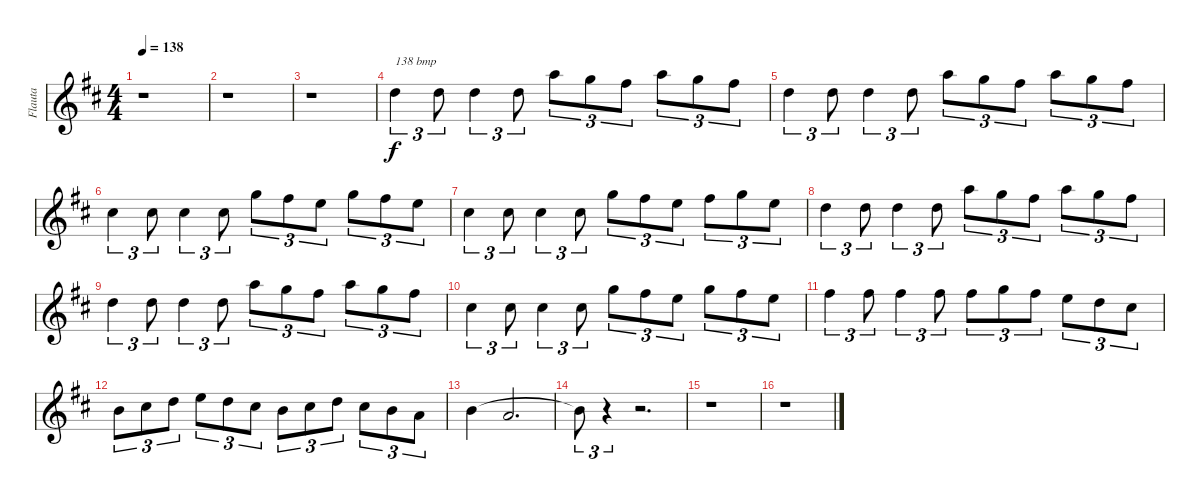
\track ("Flauta" "Flauta") {instrument flute}
\staff {score}
\tuning (E4 B3 G3 D3 A2 E2) {hide}
\ts (4 4)
\tempo 138
\clef g2
\ks d
r.1{dy f} |
r.1 |
r.1 |
15.2.4{tu (3 2) txt "138 bmp"} 15.2.8{tu (3 2)} 15.2.4{tu (3 2)} 15.2.8{tu (3 2)} 17.1.8{tu (3 2)} 15.1.8{tu (3 2)} 14.1.8{tu (3 2)} 17.1.8{tu (3 2)} 15.1.8{tu (3 2)} 14.1.8{tu (3 2)} |
15.2.4{tu (3 2)} 15.2.8{tu (3 2)} 15.2.4{tu (3 2)} 15.2.8{tu (3 2)} 17.1.8{tu (3 2)} 15.1.8{tu (3 2)} 14.1.8{tu (3 2)} 17.1.8{tu (3 2)} 15.1.8{tu (3 2)} 14.1.8{tu (3 2)} |
14.2.4{tu (3 2)} 14.2.8{tu (3 2)} 14.2.4{tu (3 2)} 14.2.8{tu (3 2)} 15.1.8{tu (3 2)} 14.1.8{tu (3 2)} 12.1.8{tu (3 2)} 15.1.8{tu (3 2)} 14.1.8{tu (3 2)} 12.1.8{tu (3 2)} |
14.2.4{tu (3 2)} 14.2.8{tu (3 2)} 14.2.4{tu (3 2)} 14.2.8{tu (3 2)} 15.1.8{tu (3 2)} 14.1.8{tu (3 2)} 12.1.8{tu (3 2)} 14.1.8{tu (3 2)} 15.1.8{tu (3 2)} 12.1.8{tu (3 2)} |
15.2.4{tu (3 2)} 15.2.8{tu (3 2)} 15.2.4{tu (3 2)} 15.2.8{tu (3 2)} 17.1.8{tu (3 2)} 15.1.8{tu (3 2)} 14.1.8{tu (3 2)} 17.1.8{tu (3 2)} 15.1.8{tu (3 2)} 14.1.8{tu (3 2)} |
15.2.4{tu (3 2)} 15.2.8{tu (3 2)} 15.2.4{tu (3 2)} 15.2.8{tu (3 2)} 17.1.8{tu (3 2)} 15.1.8{tu (3 2)} 14.1.8{tu (3 2)} 17.1.8{tu (3 2)} 15.1.8{tu (3 2)} 14.1.8{tu (3 2)} |
14.2.4{tu (3 2)} 14.2.8{tu (3 2)} 14.2.4{tu (3 2)} 14.2.8{tu (3 2)} 15.1.8{tu (3 2)} 14.1.8{tu (3 2)} 12.1.8{tu (3 2)} 15.1.8{tu (3 2)} 14.1.8{tu (3 2)} 12.1.8{tu (3 2)} |
14.1.4{tu (3 2)} 14.1.8{tu (3 2)} 14.1.4{tu (3 2)} 14.1.8{tu (3 2)} 14.1.8{tu (3 2)} 15.1.8{tu (3 2)} 14.1.8{tu (3 2)} 12.1.8{tu (3 2)} 15.2.8{tu (3 2)} 14.2.8{tu (3 2)} |
12.2.8{tu (3 2)} 14.2.8{tu (3 2)} 15.2.8{tu (3 2)} 12.1.8{tu (3 2)} 15.2.8{tu (3 2)} 14.2.8{tu (3 2)} 12.2.8{tu (3 2)} 14.2.8{tu (3 2)} 15.2.8{tu (3 2)} 14.2.8{tu (3 2)} 12.2.8{tu (3 2)} 14.3.8{tu (3 2)} |
12.2.4 14.3.2{d} |
12.2{t}.8{tu (3 2)} r.4{tu (3 2)} r.2{d} |
r.1 |
r.1
